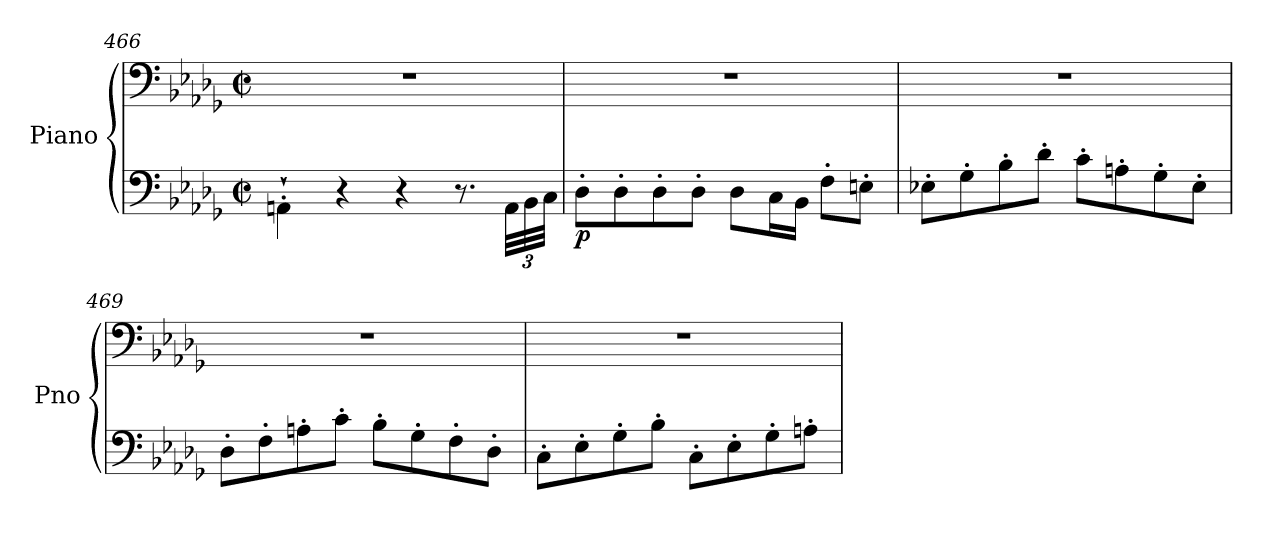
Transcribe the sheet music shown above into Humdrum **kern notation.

**kern	**kern	**dynam
*part1	*part1	*part1
*staff2	*staff1	*staff1/2
*I"Piano	*	*
*I'Pno	*	*
*clefF4	*clefF4	*
*k[b-e-a-d-g-]	*k[b-e-a-d-g-]	*
*M4/4	*M4/4	*
*met(c|)	*met(c|)	*
=466	=466	=466
4AAn'`\	1r	.
4r	.	.
4r	.	.
8.r	.	.
*Xbrackettup	*	*
48AA\LLL	.	.
48BB-\	.	.
48C\JJJ	.	.
!!LO:LB:g=z
=467	=467	=467
!	!	!LO:DY:b=2
8D-'\L	1r	p
8D-'\	.	.
8D-'\	.	.
8D-'\J	.	.
8D-\L	.	.
16C\L	.	.
16BB-\JJ	.	.
8F'\L	.	.
8En'\J	.	.
=468	=468	=468
8E-X'\L	1r	.
8G-'\	.	.
8B-'\	.	.
8d-'\J	.	.
8c'\L	.	.
8An'\	.	.
8G-'\	.	.
8E-'\J	.	.
=469	=469	=469
8D-'\L	1r	.
8F'\	.	.
8An'\	.	.
8c'\J	.	.
8B-'\L	.	.
8G-'\	.	.
8F'\	.	.
8D-'\J	.	.
=470	=470	=470
8C'\L	1r	.
8E-'\	.	.
8G-'\	.	.
8B-'\J	.	.
8C'\L	.	.
8E-'\	.	.
8G-'\	.	.
8An'\J	.	.
=	=	=
*-	*-	*-
